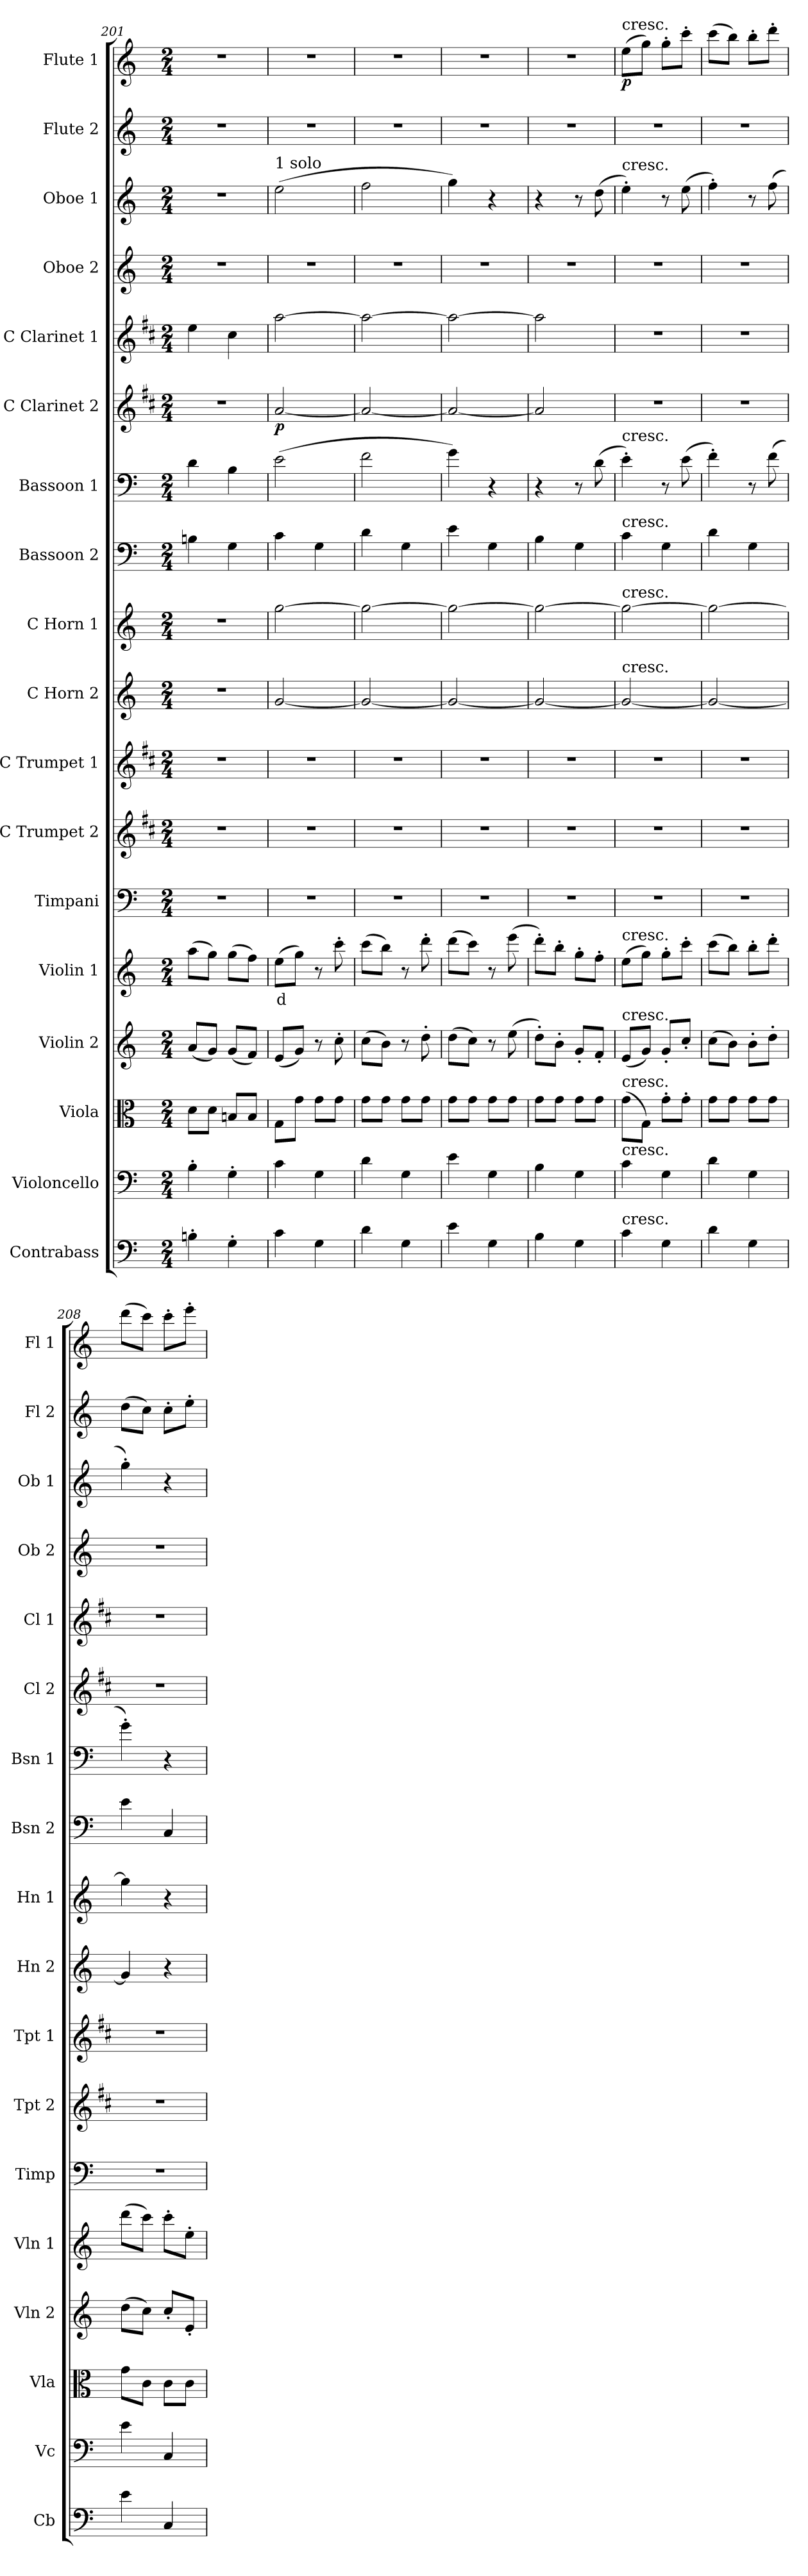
**kern	**kern	**kern	**kern	**kern	**text	**kern	**kern	**kern	**kern	**kern	**kern	**kern	**kern	**dynam	**kern	**kern	**kern	**kern	**kern	**dynam
*part18	*part17	*part16	*part15	*part14	*part14	*part13	*part12	*part11	*part10	*part9	*part8	*part7	*part6	*part6	*part5	*part4	*part3	*part2	*part1	*part1
*staff18	*staff17	*staff16	*staff15	*staff14	*staff14	*staff13	*staff12	*staff11	*staff10	*staff9	*staff8	*staff7	*staff6	*staff6	*staff5	*staff4	*staff3	*staff2	*staff1	*staff1
*I"Contrabass	*I"Violoncello	*I"Viola	*I"Violin 2	*I"Violin 1	*	*I"Timpani	*I"C Trumpet 2	*I"C Trumpet 1	*I"C Horn 2	*I"C Horn 1	*I"Bassoon 2	*I"Bassoon 1	*I"C Clarinet 2	*	*I"C Clarinet 1	*I"Oboe 2	*I"Oboe 1	*I"Flute 2	*I"Flute 1	*
*I'Cb	*I'Vc	*I'Vla	*I'Vln 2	*I'Vln 1	*	*I'Timp	*I'Tpt 2	*I'Tpt 1	*I'Hn 2	*I'Hn 1	*I'Bsn 2	*I'Bsn 1	*I'Cl 2	*	*I'Cl 1	*I'Ob 2	*I'Ob 1	*I'Fl 2	*I'Fl 1	*
!!LO:PB:g=z
*clefF4	*clefF4	*clefC3	*clefG2	*clefG2	*	*clefF4	*clefG2	*clefG2	*clefG2	*clefG2	*clefF4	*clefF4	*clefG2	*	*clefG2	*clefG2	*clefG2	*clefG2	*clefG2	*
*ITrd7c12	*	*	*	*	*	*	*ITrd1c2	*ITrd1c2	*ITrd7c12	*ITrd7c12	*	*	*ITrd1c2	*	*ITrd1c2	*	*	*	*	*
*k[]	*k[]	*k[]	*k[]	*k[]	*	*k[]	*k[]	*k[]	*k[]	*k[]	*k[]	*k[]	*k[]	*	*k[]	*k[]	*k[]	*k[]	*k[]	*
*M2/4	*M2/4	*M2/4	*M2/4	*M2/4	*	*M2/4	*M2/4	*M2/4	*M2/4	*M2/4	*M2/4	*M2/4	*M2/4	*	*M2/4	*M2/4	*M2/4	*M2/4	*M2/4	*
=201	=201	=201	=201	=201	=201	=201	=201	=201	=201	=201	=201	=201	=201	=201	=201	=201	=201	=201	=201	=201
4BBn'\	4B'\	8d\L	(8a/L	(8aa\L	.	2r	2r	2r	2r	2r	4Bn\	4d\	2r	.	4dd\	2r	2r	2r	2r	.
.	.	8d\J	8g/J)	8gg\J)	.	.	.	.	.	.	.	.	.	.	.	.	.	.	.	.
4GG'\	4G'\	8Bn/L	(8g/L	(8gg\L	.	.	.	.	.	.	4G\	4B\	.	.	4b\	.	.	.	.	.
.	.	8B/J	8f/J)	8ff\J)	.	.	.	.	.	.	.	.	.	.	.	.	.	.	.	.
=202	=202	=202	=202	=202	=202	=202	=202	=202	=202	=202	=202	=202	=202	=202	=202	=202	=202	=202	=202	=202
!	!	!	!	!	!	!	!	!	!	!	!	!	!	!	!	!	!LO:TX:a:t=1 solo	!	!	!
!	!	!	!	!	!LO:LY:b:color=#FF0000	!	!	!	!	!	!	!	!	!LO:DY:b	!	!	!	!	!	!
4C\	4c\	8G\L	(8e/L	(8ee\L	d	2r	2r	2r	[2G/	[2g\	4c\	(2e\	[2g/	p	[2gg\	2r	(2ee\	2r	2r	.
.	.	8g\J	8g/J)	8gg\J)	.	.	.	.	.	.	.	.	.	.	.	.	.	.	.	.
4GG\	4G\	8g\L	8r	8r	.	.	.	.	.	.	4G\	.	.	.	.	.	.	.	.	.
.	.	8g\J	8cc'\	8ccc'\	.	.	.	.	.	.	.	.	.	.	.	.	.	.	.	.
=203	=203	=203	=203	=203	=203	=203	=203	=203	=203	=203	=203	=203	=203	=203	=203	=203	=203	=203	=203	=203
4D\	4d\	8g\L	(8cc\L	(8ccc\L	.	2r	2r	2r	2G/_	2g\_	4d\	2f\	2g/_	.	2gg\_	2r	2ff\	2r	2r	.
.	.	8g\J	8b\J)	8bb\J)	.	.	.	.	.	.	.	.	.	.	.	.	.	.	.	.
4GG\	4G\	8g\L	8r	8r	.	.	.	.	.	.	4G\	.	.	.	.	.	.	.	.	.
.	.	8g\J	8dd'\	8ddd'\	.	.	.	.	.	.	.	.	.	.	.	.	.	.	.	.
=204	=204	=204	=204	=204	=204	=204	=204	=204	=204	=204	=204	=204	=204	=204	=204	=204	=204	=204	=204	=204
4E\	4e\	8g\L	(8dd\L	(8ddd\L	.	2r	2r	2r	2G/_	2g\_	4e\	4g\)	2g/_	.	2gg\_	2r	4gg\)	2r	2r	.
.	.	8g\J	8cc\J)	8ccc\J)	.	.	.	.	.	.	.	.	.	.	.	.	.	.	.	.
4GG\	4G\	8g\L	8r	8r	.	.	.	.	.	.	4G\	4r	.	.	.	.	4r	.	.	.
.	.	8g\J	(8ee\	(8eee\	.	.	.	.	.	.	.	.	.	.	.	.	.	.	.	.
=205	=205	=205	=205	=205	=205	=205	=205	=205	=205	=205	=205	=205	=205	=205	=205	=205	=205	=205	=205	=205
4BB\	4B\	8g\L	8dd'\L)	8ddd'\L)	.	2r	2r	2r	2G/_	2g\_	4B\	4r	2g/]	.	2gg\]	2r	4r	2r	2r	.
.	.	8g\J	8b'\J	8bb'\J	.	.	.	.	.	.	.	.	.	.	.	.	.	.	.	.
4GG\	4G\	8g\L	8g'/L	8gg'\L	.	.	.	.	.	.	4G\	8r	.	.	.	.	8r	.	.	.
.	.	8g\J	8f'/J	8ff'\J	.	.	.	.	.	.	.	(8d\	.	.	.	.	(8dd\	.	.	.
=206	=206	=206	=206	=206	=206	=206	=206	=206	=206	=206	=206	=206	=206	=206	=206	=206	=206	=206	=206	=206
!	!	!	!	!	!	!	!	!	!	!	!	!	!	!	!	!	!	!	!LO:TX:a:t=cresc.	!
!	!	!	!	!	!	!	!	!	!	!	!	!	!	!	!	!	!LO:TX:a:t=cresc.	!	!	!
!	!	!	!	!	!	!	!	!	!	!	!	!LO:TX:a:t=cresc.	!	!	!	!	!	!	!	!
!	!	!	!	!	!	!	!	!	!	!	!LO:TX:a:t=cresc.	!	!	!	!	!	!	!	!	!
!	!	!	!	!	!	!	!	!	!	!LO:TX:a:t=cresc.	!	!	!	!	!	!	!	!	!	!
!	!	!	!	!	!	!	!	!	!LO:TX:a:t=cresc.	!	!	!	!	!	!	!	!	!	!	!
!	!	!	!	!LO:TX:a:t=cresc.	!	!	!	!	!	!	!	!	!	!	!	!	!	!	!	!
!	!	!	!LO:TX:a:t=cresc.	!	!	!	!	!	!	!	!	!	!	!	!	!	!	!	!	!
!	!	!LO:TX:a:t=cresc.	!	!	!	!	!	!	!	!	!	!	!	!	!	!	!	!	!	!
!	!LO:TX:a:t=cresc.	!	!	!	!	!	!	!	!	!	!	!	!	!	!	!	!	!	!	!
!LO:TX:a:t=cresc.	!	!	!	!	!	!	!	!	!	!	!	!	!	!	!	!	!	!	!	!
!	!	!	!	!	!	!	!	!	!	!	!	!	!	!	!	!	!	!	!	!LO:DY:b
4C\	4c\	(8g\L	(8e/L	(8ee\L	.	2r	2r	2r	2G/_	2g\_	4c\	4e'\)	2r	.	2r	2r	4ee'\)	2r	(8ee\L	p
.	.	8G\J)	8g/J)	8gg\J)	.	.	.	.	.	.	.	.	.	.	.	.	.	.	8gg\J)	.
4GG\	4G\	8g'\L	8g'/L	8gg'\L	.	.	.	.	.	.	4G\	8r	.	.	.	.	8r	.	8gg'\L	.
.	.	8g'\J	8cc'/J	8ccc'\J	.	.	.	.	.	.	.	(8e\	.	.	.	.	(8ee\	.	8ccc'\J	.
=207	=207	=207	=207	=207	=207	=207	=207	=207	=207	=207	=207	=207	=207	=207	=207	=207	=207	=207	=207	=207
4D\	4d\	8g\L	(8cc\L	(8ccc\L	.	2r	2r	2r	2G/_	2g\_	4d\	4f'\)	2r	.	2r	2r	4ff'\)	2r	(8ccc\L	.
.	.	8g\J	8b\J)	8bb\J)	.	.	.	.	.	.	.	.	.	.	.	.	.	.	8bb\J)	.
4GG\	4G\	8g\L	8b'\L	8bb'\L	.	.	.	.	.	.	4G\	8r	.	.	.	.	8r	.	8bb'\L	.
.	.	8g\J	8dd'\J	8ddd'\J	.	.	.	.	.	.	.	(8f\	.	.	.	.	(8ff\	.	8ddd'\J	.
=208	=208	=208	=208	=208	=208	=208	=208	=208	=208	=208	=208	=208	=208	=208	=208	=208	=208	=208	=208	=208
4E\	4e\	8g\L	(8dd\L	(8ddd\L	.	2r	2r	2r	4G/]	4g\]	4e\	4g'\)	2r	.	2r	2r	4gg'\)	(8dd\L	(8ddd\L	.
.	.	8c\J	8cc\J)	8ccc\J)	.	.	.	.	.	.	.	.	.	.	.	.	.	8cc\J)	8ccc\J)	.
4CC/	4C/	8c\L	8cc'/L	8ccc'\L	.	.	.	.	4r	4r	4C/	4r	.	.	.	.	4r	8cc'\L	8ccc'\L	.
.	.	8c\J	8e'/J	8ee'\J	.	.	.	.	.	.	.	.	.	.	.	.	.	8ee'\J	8eee'\J	.
=	=	=	=	=	=	=	=	=	=	=	=	=	=	=	=	=	=	=	=	=
*-	*-	*-	*-	*-	*-	*-	*-	*-	*-	*-	*-	*-	*-	*-	*-	*-	*-	*-	*-	*-
